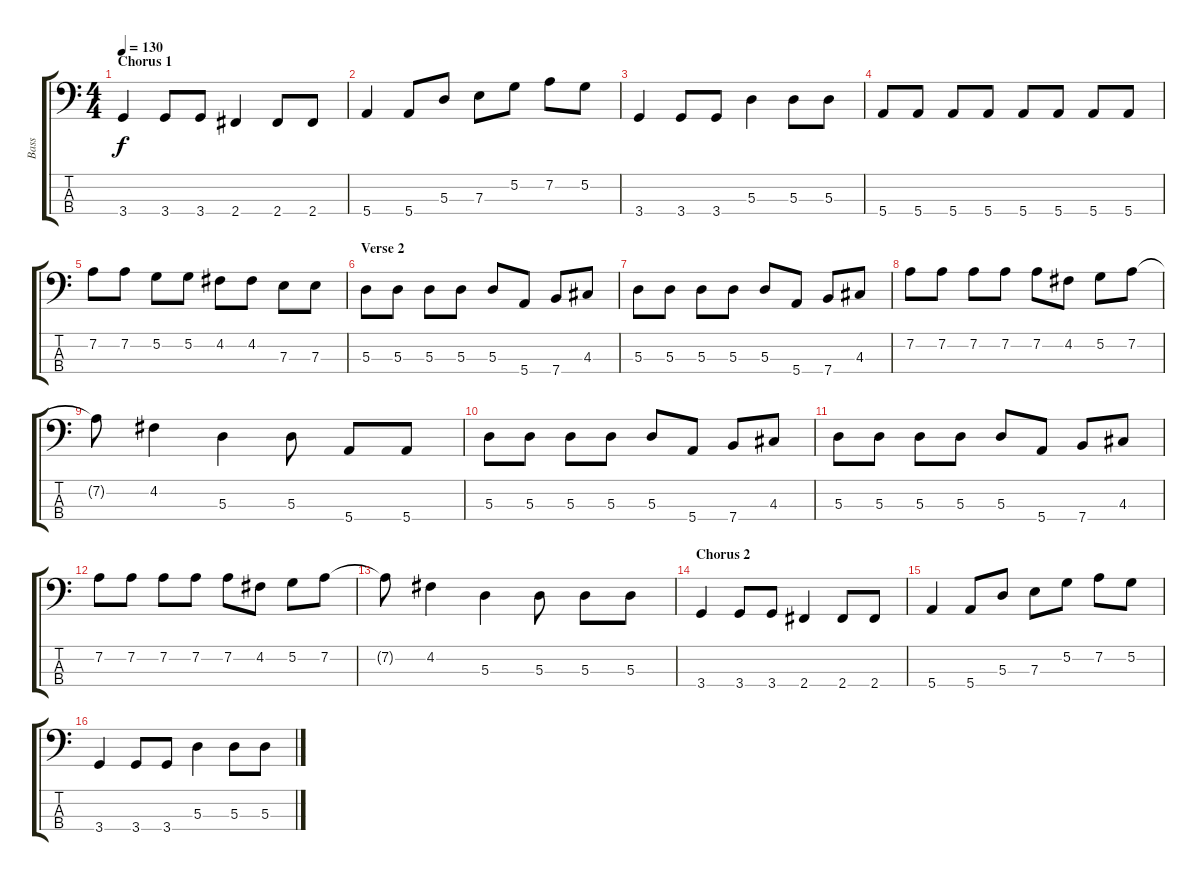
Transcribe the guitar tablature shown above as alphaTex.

\track ("Bass" "Bass") {instrument electricbasspick}
\staff {score tabs}
\tuning (G2 D2 A1 E1) {hide}
\ts (4 4)
\section ("" "Chorus 1")
\tempo 130
\clef f4
\ks c
3.4.4{dy f} 3.4.8 3.4.8 2.4.4 2.4.8 2.4.8 |
5.4.4 5.4.8 5.3.8 7.3.8 5.2.8 7.2.8 5.2.8 |
3.4.4 3.4.8 3.4.8 5.3.4 5.3.8 5.3.8 |
5.4.8 5.4.8 5.4.8 5.4.8 5.4.8 5.4.8 5.4.8 5.4.8 |
7.2.8 7.2.8 5.2.8 5.2.8 4.2.8 4.2.8 7.3.8 7.3.8 |
\section ("" "Verse 2")
5.3.8 5.3.8 5.3.8 5.3.8 5.3.8 5.4.8 7.4.8 4.3.8 |
5.3.8 5.3.8 5.3.8 5.3.8 5.3.8 5.4.8 7.4.8 4.3.8 |
7.2.8 7.2.8 7.2.8 7.2.8 7.2.8 4.2.8 5.2.8 7.2.8 |
7.2{t}.8 4.2.4 5.3.4 5.3.8 5.4.8 5.4.8 |
5.3.8 5.3.8 5.3.8 5.3.8 5.3.8 5.4.8 7.4.8 4.3.8 |
5.3.8 5.3.8 5.3.8 5.3.8 5.3.8 5.4.8 7.4.8 4.3.8 |
7.2.8 7.2.8 7.2.8 7.2.8 7.2.8 4.2.8 5.2.8 7.2.8 |
7.2{t}.8 4.2.4 5.3.4 5.3.8 5.3.8 5.3.8 |
\section ("" "Chorus 2")
3.4.4 3.4.8 3.4.8 2.4.4 2.4.8 2.4.8 |
5.4.4 5.4.8 5.3.8 7.3.8 5.2.8 7.2.8 5.2.8 |
3.4.4 3.4.8 3.4.8 5.3.4 5.3.8 5.3.8
